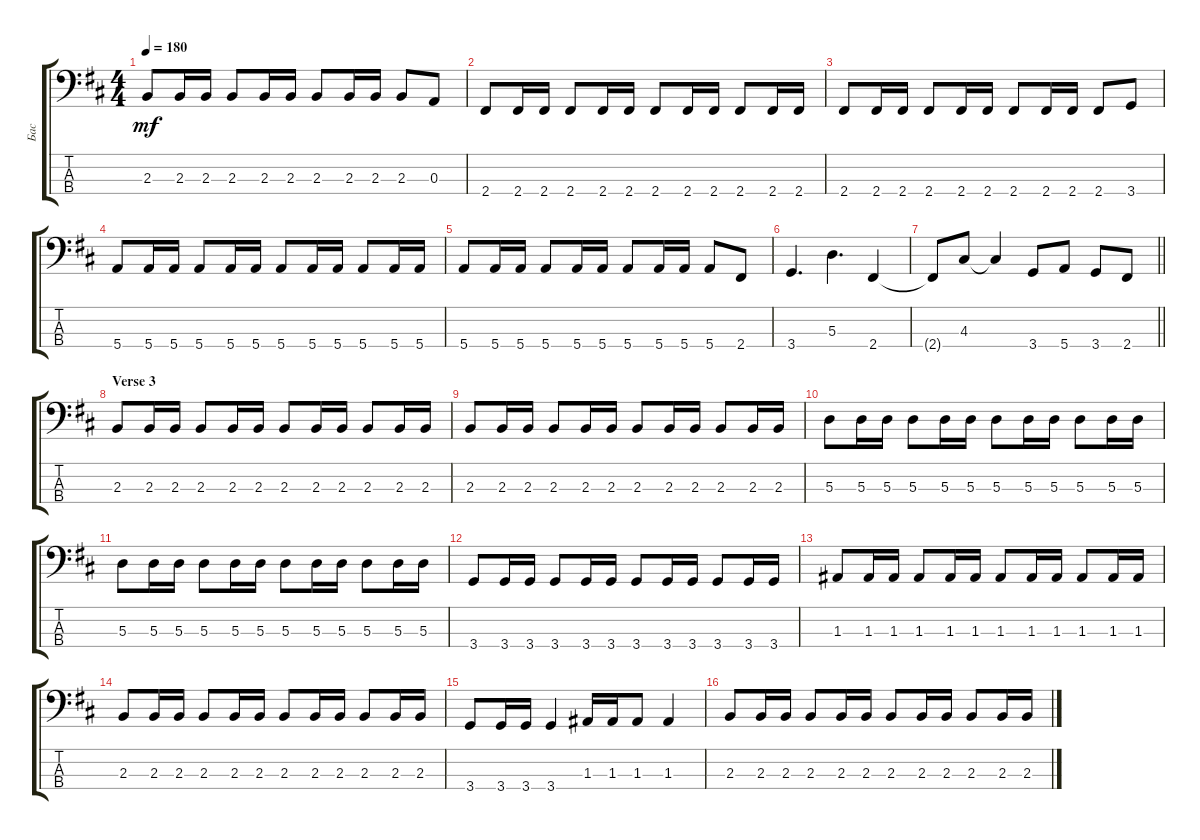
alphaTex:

\track ("Бас" "Бас") {instrument electricbassfinger}
\staff {score tabs}
\tuning (G2 D2 A1 E1) {hide}
\ts (4 4)
\tempo 180
\clef f4
\ks bminor
2.3.8{dy mf} 2.3.16 2.3.16 2.3.8 2.3.16 2.3.16 2.3.8 2.3.16 2.3.16 2.3.8 0.3.8 |
2.4.8 2.4.16 2.4.16 2.4.8 2.4.16 2.4.16 2.4.8 2.4.16 2.4.16 2.4.8 2.4.16 2.4.16 |
2.4.8 2.4.16 2.4.16 2.4.8 2.4.16 2.4.16 2.4.8 2.4.16 2.4.16 2.4.8 3.4.8 |
5.4.8 5.4.16 5.4.16 5.4.8 5.4.16 5.4.16 5.4.8 5.4.16 5.4.16 5.4.8 5.4.16 5.4.16 |
5.4.8 5.4.16 5.4.16 5.4.8 5.4.16 5.4.16 5.4.8 5.4.16 5.4.16 5.4.8 2.4.8 |
3.4.4{d} 5.3.4{d} 2.4.4 |
\barLineRight lightlight
2.4{t}.8 4.3.8 4.3{t}.4 3.4.8 5.4.8 3.4.8 2.4.8 |
\section ("" "Verse 3")
2.3.8 2.3.16 2.3.16 2.3.8 2.3.16 2.3.16 2.3.8 2.3.16 2.3.16 2.3.8 2.3.16 2.3.16 |
2.3.8 2.3.16 2.3.16 2.3.8 2.3.16 2.3.16 2.3.8 2.3.16 2.3.16 2.3.8 2.3.16 2.3.16 |
5.3.8 5.3.16 5.3.16 5.3.8 5.3.16 5.3.16 5.3.8 5.3.16 5.3.16 5.3.8 5.3.16 5.3.16 |
5.3.8 5.3.16 5.3.16 5.3.8 5.3.16 5.3.16 5.3.8 5.3.16 5.3.16 5.3.8 5.3.16 5.3.16 |
3.4.8 3.4.16 3.4.16 3.4.8 3.4.16 3.4.16 3.4.8 3.4.16 3.4.16 3.4.8 3.4.16 3.4.16 |
1.3.8 1.3.16 1.3.16 1.3.8 1.3.16 1.3.16 1.3.8 1.3.16 1.3.16 1.3.8 1.3.16 1.3.16 |
2.3.8 2.3.16 2.3.16 2.3.8 2.3.16 2.3.16 2.3.8 2.3.16 2.3.16 2.3.8 2.3.16 2.3.16 |
3.4.8 3.4.16 3.4.16 3.4.4 1.3.16 1.3.16 1.3.8 1.3.4 |
2.3.8 2.3.16 2.3.16 2.3.8 2.3.16 2.3.16 2.3.8 2.3.16 2.3.16 2.3.8 2.3.16 2.3.16
